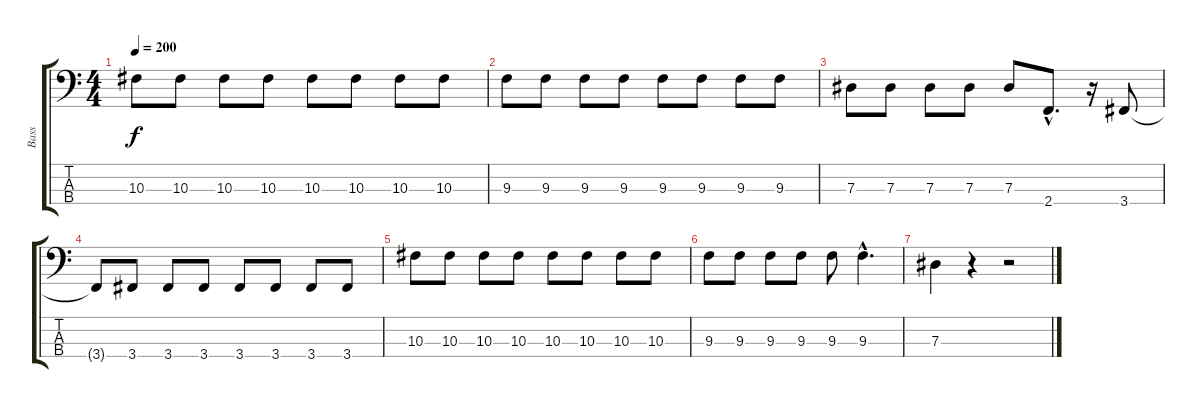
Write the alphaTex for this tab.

\track ("Bass" "Bass") {instrument electricbasspick}
\staff {score tabs}
\tuning (Gb2 Db2 Ab1 Eb1) {hide}
\ts (4 4)
\tempo 200
\clef f4
\ks c
10.3.8{dy f} 10.3.8 10.3.8 10.3.8 10.3.8 10.3.8 10.3.8 10.3.8 |
9.3.8 9.3.8 9.3.8 9.3.8 9.3.8 9.3.8 9.3.8 9.3.8 |
7.3.8 7.3.8 7.3.8 7.3.8 7.3.8 2.4{hac}.8{d} r.16 3.4.8 |
3.4{t}.8 3.4.8 3.4.8 3.4.8 3.4.8 3.4.8 3.4.8 3.4.8 |
10.3.8 10.3.8 10.3.8 10.3.8 10.3.8 10.3.8 10.3.8 10.3.8 |
9.3.8 9.3.8 9.3.8 9.3.8 9.3.8 9.3{hac}.4{d} |
7.3.4 r.4 r.2
